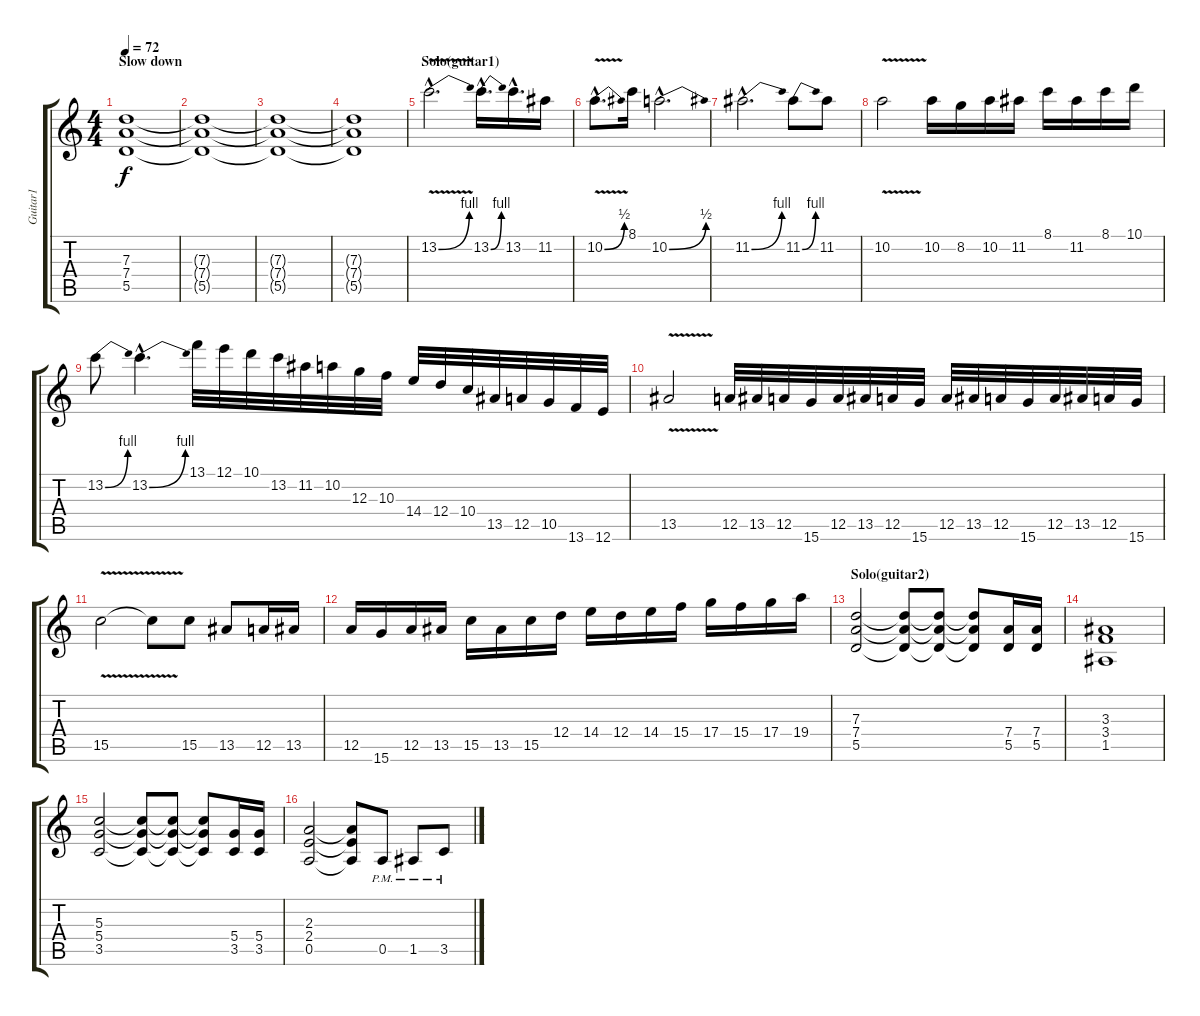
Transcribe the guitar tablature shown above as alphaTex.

\track ("Guitar1" "Guitar1") {instrument distortionguitar}
\staff {score tabs}
\tuning (E4 B3 G3 D3 A2 E2) {hide}
\ts (4 4)
\section ("" "Slow down")
\tempo 72
\clef g2
\ks c
(7.3 7.4 5.5).1{dy f} |
(7.3{t} 7.4{t} 5.5{t}).1 |
(7.3{t} 7.4{t} 5.5{t}).1 |
(7.3{t} 7.4{t} 5.5{t}).1 |
\section ("" "Solo(guitar1)")
13.2{be (bend 0 0 60 4) v hac}.2{d} 13.2{be (bend 0 0 60 4) hac}.16{d} 13.2{hac}.16{d} 11.2.16 |
10.2{be (bend 0 0 60 2) v hac}.8{d} 8.1.16 10.2{be (bend 0 0 60 2) hac}.2{d} |
11.2{be (bend 0 0 60 4) hac}.2{d} 11.2{be (bend 0 0 60 4)}.8 11.2.8 |
10.2{v}.2 10.2.16 8.2.16 10.2.16 11.2.16 8.1.16 11.2.16 8.1.16 10.1.16 |
13.2{be (bend 0 0 60 4)}.8 13.2{be (bend 0 0 60 4) hac}.4{d} 13.1.32 12.1.32 10.1.32 13.2.32 11.2.32 10.2.32 12.3.32 10.3.32 14.4.32 12.4.32 10.4.32 13.5.32 12.5.32 10.5.32 13.6.32 12.6.32 |
13.5{v}.2 12.5.32 13.5.32 12.5.32 15.6.32 12.5.32 13.5.32 12.5.32 15.6.32 12.5.32 13.5.32 12.5.32 15.6.32 12.5.32 13.5.32 12.5.32 15.6.32 |
15.5{v}.2 15.5{t}.8 15.5.8 13.5.8 12.5.16 13.5.16 |
12.5.16 15.6.16 12.5.16 13.5.16 15.5.16 13.5.16 15.5.16 12.4.16 14.4.16 12.4.16 14.4.16 15.4.16 17.4.16 15.4.16 17.4.16 19.4.16 |
\section ("" "Solo(guitar2)")
(7.3 7.4 5.5).2 (7.3{t} 7.4{t} 5.5{t}).8 (7.3{t} 7.4{t} 5.5{t}).8 (7.3{t} 7.4{t} 5.5{t}).8 (7.4 5.5).16 (7.4 5.5).16 |
(3.3 3.4 1.5).1 |
(5.3 5.4 3.5).2 (5.3{t} 5.4{t} 3.5{t}).8 (5.3{t} 5.4{t} 3.5{t}).8 (5.3{t} 5.4{t} 3.5{t}).8 (5.4 3.5).16 (5.4 3.5).16 |
(2.3 2.4 0.5).2 (2.3{t} 2.4{t} 0.5{t}).8 0.5{pm}.8 1.5{pm}.8 3.5{pm}.8
